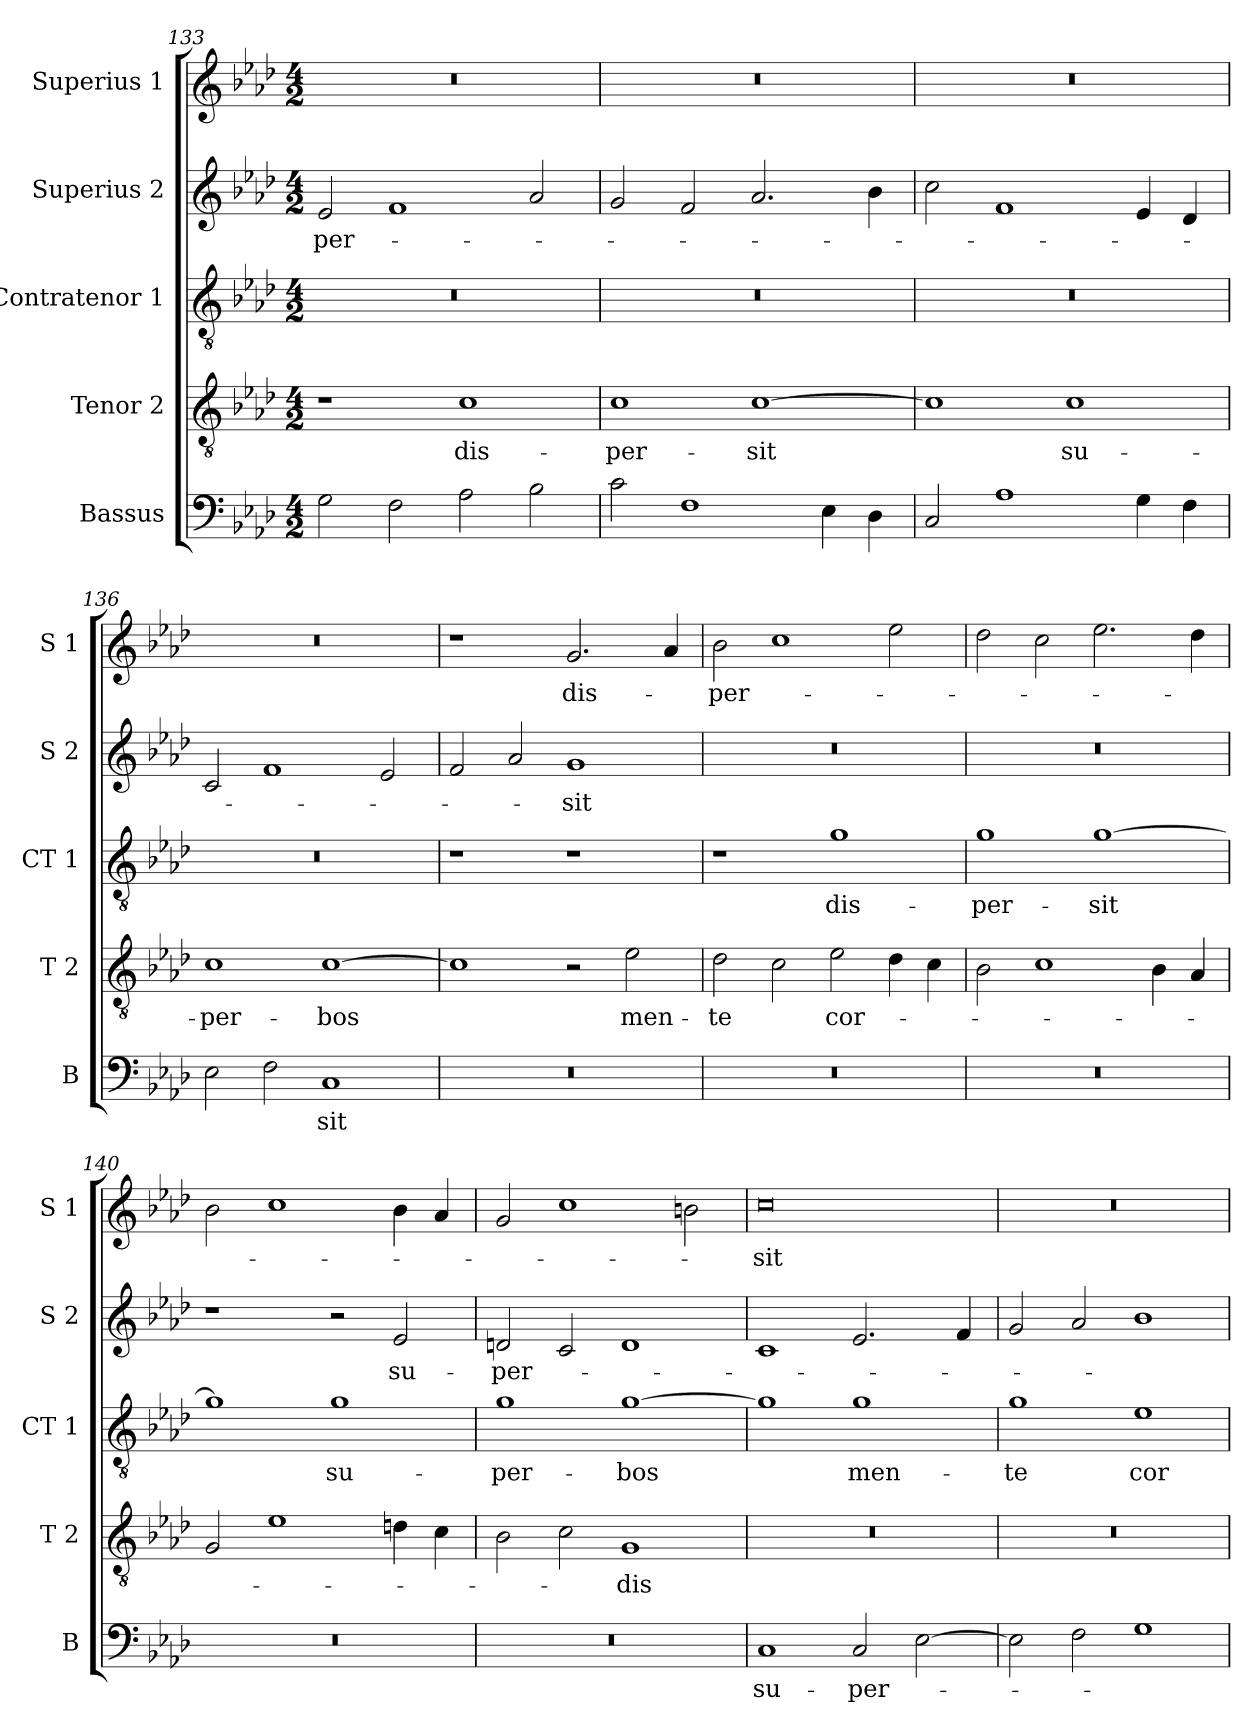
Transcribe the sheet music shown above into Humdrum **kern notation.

**kern	**text	**kern	**text	**kern	**text	**kern	**text	**kern	**text
*part5	*part5	*part4	*part4	*part3	*part3	*part2	*part2	*part1	*part1
*staff5	*staff5	*staff4	*staff4	*staff3	*staff3	*staff2	*staff2	*staff1	*staff1
*I"Bassus	*	*I"Tenor 2	*	*I"Contratenor 1	*	*I"Superius 2	*	*I"Superius  1	*
*I'B	*	*I'T 2	*	*I'CT 1	*	*I'S 2	*	*I'S 1	*
*clefF4	*	*clefGv2	*	*clefGv2	*	*clefG2	*	*clefG2	*
*k[b-e-a-d-]	*	*k[b-e-a-d-]	*	*k[b-e-a-d-]	*	*k[b-e-a-d-]	*	*k[b-e-a-d-]	*
*A-:	*	*A-:	*	*A-:	*	*A-:	*	*A-:	*
*M4/2	*	*M4/2	*	*M4/2	*	*M4/2	*	*M4/2	*
=133	=133	=133	=133	=133	=133	=133	=133	=133	=133
!	!	!	!	!	!	!	!LO:LY:b	!	!
2G\	.	1r	.	0r	.	2e-/	-per-	0r	.
2F\	.	.	.	.	.	1f	.	.	.
!	!	!	!LO:LY:b	!	!	!	!	!	!
2A-\	.	1c	dis-	.	.	.	.	.	.
2B-\	.	.	.	.	.	2a-/	.	.	.
=134	=134	=134	=134	=134	=134	=134	=134	=134	=134
!	!	!	!LO:LY:b	!	!	!	!	!	!
2c\	.	1c	-per-	0r	.	2g/	.	0r	.
1F	.	.	.	.	.	2f/	.	.	.
!	!	!	!LO:LY:b	!	!	!	!	!	!
.	.	[1c	-sit	.	.	2.a-/	.	.	.
4E-\	.	.	.	.	.	.	.	.	.
4D-\	.	.	.	.	.	4b-\	.	.	.
=135	=135	=135	=135	=135	=135	=135	=135	=135	=135
2C/	.	1c]	.	0r	.	2cc\	.	0r	.
1A-	.	.	.	.	.	1f	.	.	.
!	!	!	!LO:LY:b	!	!	!	!	!	!
.	.	1c	su-	.	.	.	.	.	.
4G\	.	.	.	.	.	4e-/	.	.	.
4F\	.	.	.	.	.	4d-/	.	.	.
!!LO:LB:g=z
=136	=136	=136	=136	=136	=136	=136	=136	=136	=136
!	!	!	!LO:LY:b	!	!	!	!	!	!
2E-\	.	1c	-per-	0r	.	2c/	.	0r	.
2F\	.	.	.	.	.	1f	.	.	.
!	!LO:LY:b	!	!LO:LY:b	!	!	!	!	!	!
1C	-sit	[1c	-bos	.	.	.	.	.	.
.	.	.	.	.	.	2e-/	.	.	.
=137	=137	=137	=137	=137	=137	=137	=137	=137	=137
0r	.	1c]	.	1r	.	2f/	.	1r	.
.	.	.	.	.	.	2a-/	.	.	.
!	!	!	!	!	!	!	!LO:LY:b	!	!LO:LY:b
.	.	2r	.	1r	.	1g	-sit	2.g/	dis-
!	!	!	!LO:LY:b	!	!	!	!	!	!
.	.	2e-\	men-	.	.	.	.	.	.
.	.	.	.	.	.	.	.	4a-/	.
=138	=138	=138	=138	=138	=138	=138	=138	=138	=138
!	!	!	!LO:LY:b	!	!	!	!	!	!LO:LY:b
0r	.	2d-\	-te	1r	.	0r	.	2b-\	-per-
.	.	2c\	.	.	.	.	.	1cc	.
!	!	!	!LO:LY:b	!	!LO:LY:b	!	!	!	!
.	.	2e-\	cor-	1g	dis-	.	.	.	.
.	.	4d-\	.	.	.	.	.	2ee-\	.
.	.	4c\	.	.	.	.	.	.	.
=139	=139	=139	=139	=139	=139	=139	=139	=139	=139
!	!	!	!	!	!LO:LY:b	!	!	!	!
0r	.	2B-\	.	1g	-per-	0r	.	2dd-\	.
.	.	1c	.	.	.	.	.	2cc\	.
!	!	!	!	!	!LO:LY:b	!	!	!	!
.	.	.	.	[1g	-sit	.	.	2.ee-\	.
.	.	4B-\	.	.	.	.	.	.	.
.	.	4A-/	.	.	.	.	.	4dd-\	.
=140	=140	=140	=140	=140	=140	=140	=140	=140	=140
0r	.	2G/	.	1g]	.	1r	.	2b-\	.
.	.	1e-	.	.	.	.	.	1cc	.
!	!	!	!	!	!LO:LY:b	!	!	!	!
.	.	.	.	1g	su-	2r	.	.	.
!	!	!	!	!	!	!	!LO:LY:b	!	!
.	.	4dn\	.	.	.	2e-/	su-	4b-\	.
.	.	4c\	.	.	.	.	.	4a-/	.
!!LO:PB:g=z
=141	=141	=141	=141	=141	=141	=141	=141	=141	=141
!	!	!	!	!	!LO:LY:b	!	!LO:LY:b	!	!
0r	.	2B-\	.	1g	-per-	2dn/	-per-	2g/	.
.	.	2c\	.	.	.	2c/	.	1cc	.
!	!	!	!LO:LY:b	!	!LO:LY:b	!	!	!	!
.	.	1G	-dis	[1g	-bos	1d	.	.	.
.	.	.	.	.	.	.	.	2bn\	.
=142	=142	=142	=142	=142	=142	=142	=142	=142	=142
!	!LO:LY:b	!	!	!	!	!	!	!	!LO:LY:b
1C	su-	0r	.	1g]	.	1c	.	0cc	-sit
!	!LO:LY:b	!	!	!	!LO:LY:b	!	!	!	!
2C/	-per-	.	.	1g	men-	2.e-/	.	.	.
[2E-\	.	.	.	.	.	.	.	.	.
.	.	.	.	.	.	4f/	.	.	.
=143	=143	=143	=143	=143	=143	=143	=143	=143	=143
!	!	!	!	!	!LO:LY:b	!	!	!	!
2E-\]	.	0r	.	1g	-te	2g/	.	0r	.
2F\	.	.	.	.	.	2a-/	.	.	.
!	!	!	!	!	!LO:LY:b	!	!	!	!
1G	.	.	.	1e-	cor-	1b-	.	.	.
=	=	=	=	=	=	=	=	=	=
*-	*-	*-	*-	*-	*-	*-	*-	*-	*-
